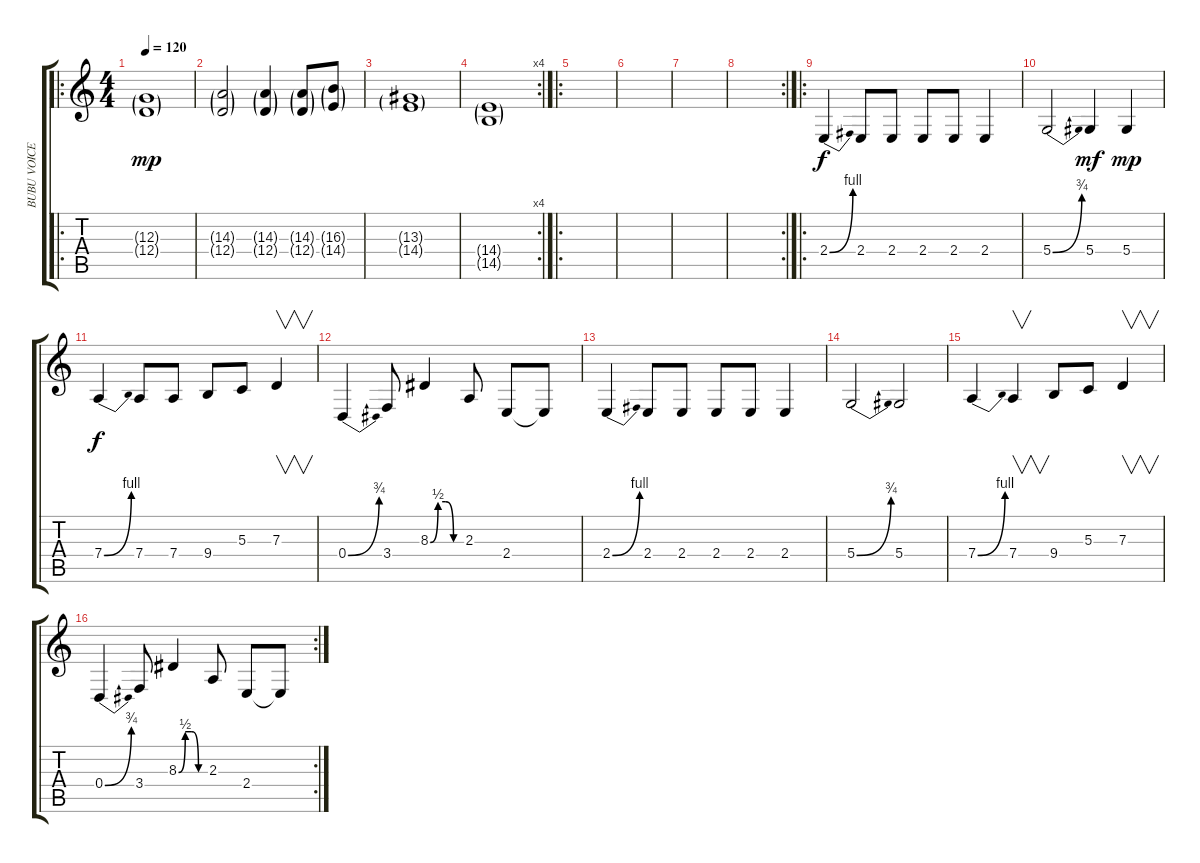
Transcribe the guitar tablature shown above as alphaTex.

\track ("BUBU VOICE" "BUBU VOICE") {instrument altosax}
\staff {score tabs}
\tuning (E4 B3 G3 D3 A2 E2) {hide}
\ro
\ts (4 4)
\tempo 120
\clef g2
\ks c
(12.3{g} 12.4{g}).1{dy mp} |
(14.3{g} 12.4{g}).2 (14.3{g} 12.4{g}).4 (14.3{g} 12.4{g}).8 (16.3{g} 14.4{g}).8 |
(13.3{g} 14.4{g}).1 |
\rc 4
(14.4{g} 14.5{g}).1 |
\ro
|
|
|
\rc 2
|
\ro
2.4{be (bend 0 0 60 4)}.4{dy f} 2.4.8 2.4.8 2.4.8 2.4.8 2.4.4 |
5.4{be (bend 0 0 60 3)}.2 5.4.4{dy mf} 5.4.4{dy mp} |
7.4{be (bend 0 0 60 4)}.4{dy f} 7.4.8 7.4.8 9.4.8 5.3.8 7.3.4{v} |
0.4{be (bend 0 0 60 3)}.4 3.4.8 8.3{be (custom 0 0 15 2 30 2 45 0 60 0)}.4 2.3.8 2.4.8 2.4{t}.8 |
2.4{be (bend 0 0 60 4)}.4 2.4.8 2.4.8 2.4.8 2.4.8 2.4.4 |
5.4{be (bend 0 0 60 3)}.2 5.4.2 |
7.4{be (bend 0 0 60 4)}.4 7.4.4{v} 9.4.8 5.3.8 7.3.4{v} |
\rc 2
0.4{be (bend 0 0 60 3)}.4 3.4.8 8.3{be (custom 0 0 15 2 30 2 45 0 60 0)}.4 2.3.8 2.4.8 2.4{t}.8
